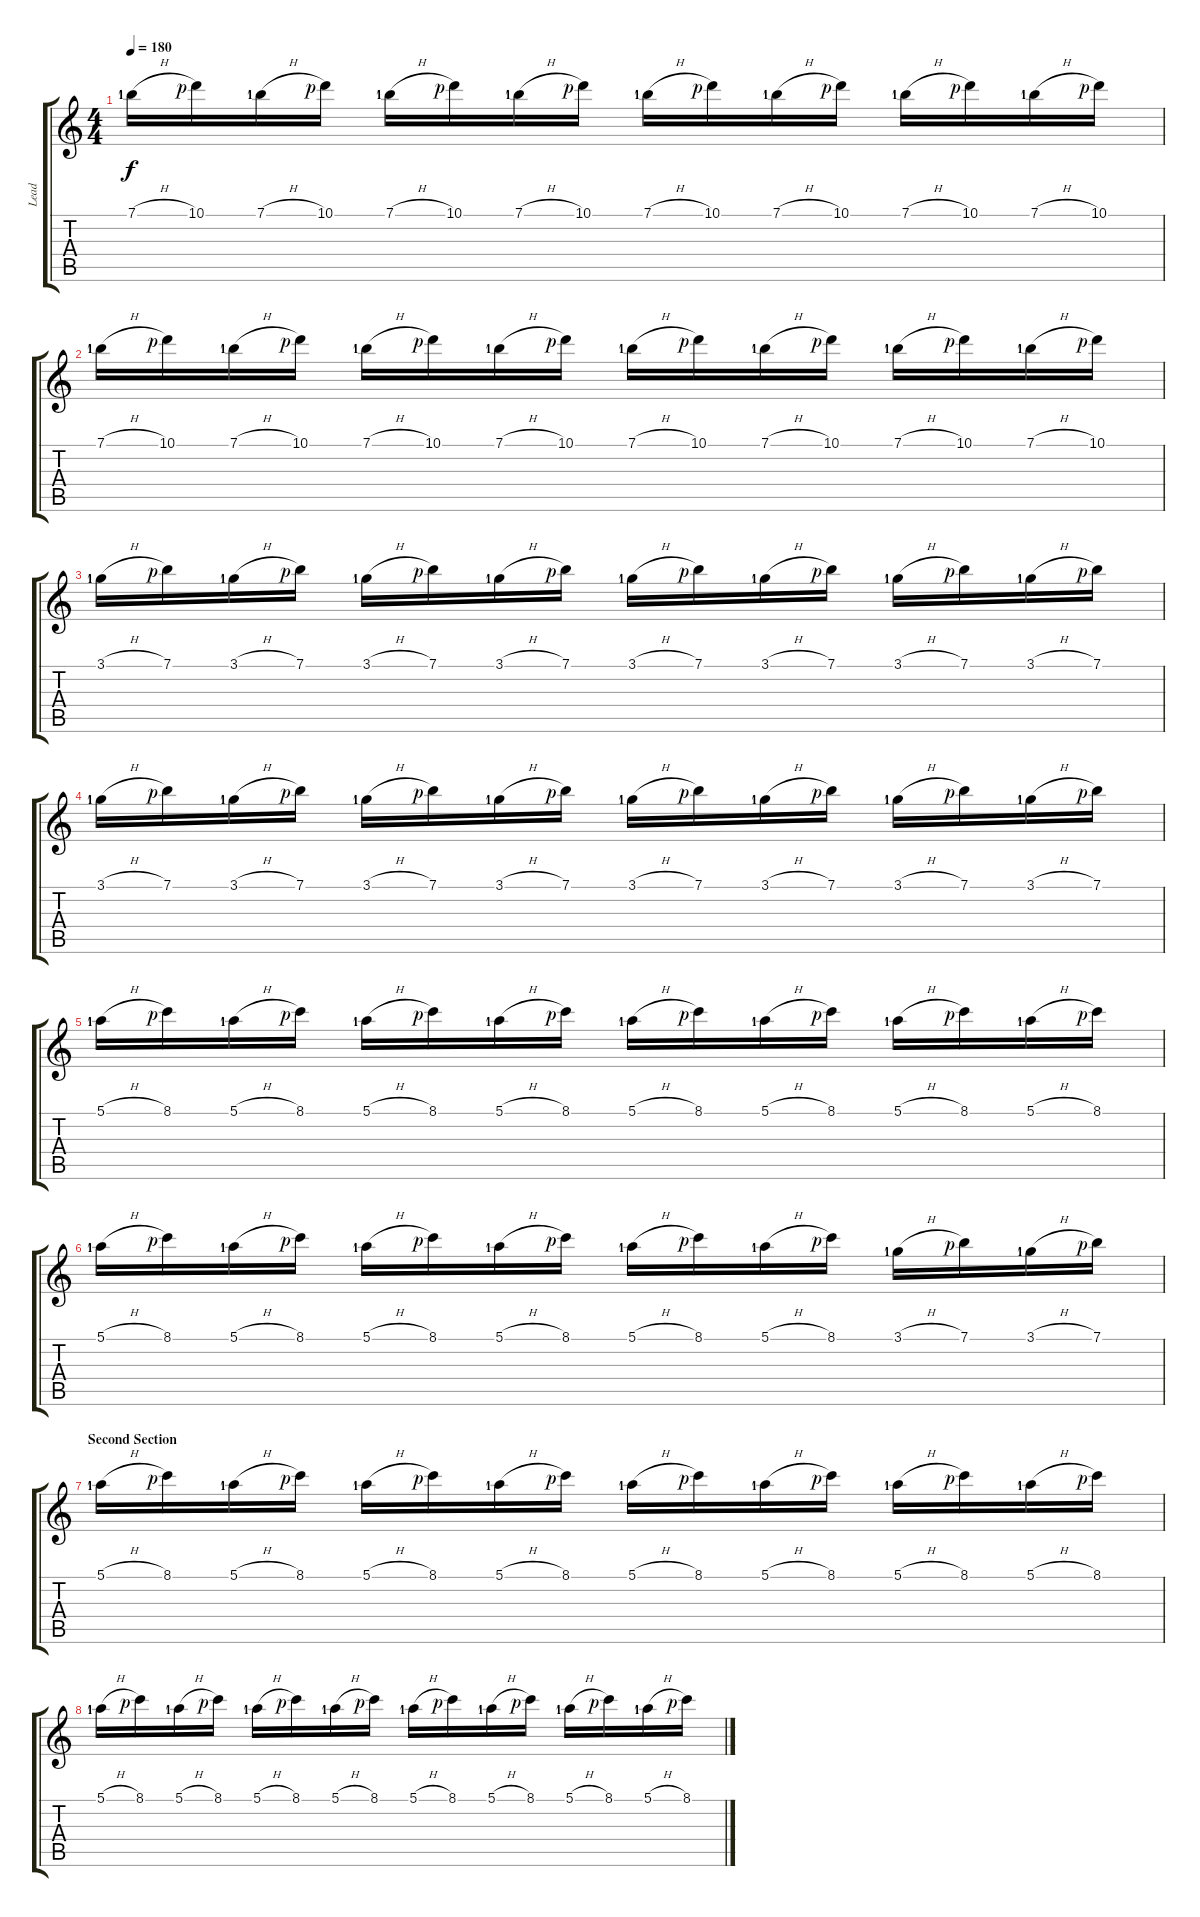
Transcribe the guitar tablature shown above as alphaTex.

\track ("Lead" "Lead") {instrument overdrivenguitar}
\staff {score tabs}
\tuning (E4 B3 G3 D3 A2 E2) {hide}
\ts (4 4)
\tempo 180
\clef g2
\ks c
7.1{h lf 2}.16{dy f} 10.1{rf 1}.16 7.1{h lf 2}.16 10.1{rf 1}.16 7.1{h lf 2}.16 10.1{rf 1}.16 7.1{h lf 2}.16 10.1{rf 1}.16 7.1{h lf 2}.16 10.1{rf 1}.16 7.1{h lf 2}.16 10.1{rf 1}.16 7.1{h lf 2}.16 10.1{rf 1}.16 7.1{h lf 2}.16 10.1{rf 1}.16 |
7.1{h lf 2}.16 10.1{rf 1}.16 7.1{h lf 2}.16 10.1{rf 1}.16 7.1{h lf 2}.16 10.1{rf 1}.16 7.1{h lf 2}.16 10.1{rf 1}.16 7.1{h lf 2}.16 10.1{rf 1}.16 7.1{h lf 2}.16 10.1{rf 1}.16 7.1{h lf 2}.16 10.1{rf 1}.16 7.1{h lf 2}.16 10.1{rf 1}.16 |
3.1{h lf 2}.16 7.1{rf 1}.16 3.1{h lf 2}.16 7.1{rf 1}.16 3.1{h lf 2}.16 7.1{rf 1}.16 3.1{h lf 2}.16 7.1{rf 1}.16 3.1{h lf 2}.16 7.1{rf 1}.16 3.1{h lf 2}.16 7.1{rf 1}.16 3.1{h lf 2}.16 7.1{rf 1}.16 3.1{h lf 2}.16 7.1{rf 1}.16 |
3.1{h lf 2}.16 7.1{rf 1}.16 3.1{h lf 2}.16 7.1{rf 1}.16 3.1{h lf 2}.16 7.1{rf 1}.16 3.1{h lf 2}.16 7.1{rf 1}.16 3.1{h lf 2}.16 7.1{rf 1}.16 3.1{h lf 2}.16 7.1{rf 1}.16 3.1{h lf 2}.16 7.1{rf 1}.16 3.1{h lf 2}.16 7.1{rf 1}.16 |
5.1{h lf 2}.16 8.1{rf 1}.16 5.1{h lf 2}.16 8.1{rf 1}.16 5.1{h lf 2}.16 8.1{rf 1}.16 5.1{h lf 2}.16 8.1{rf 1}.16 5.1{h lf 2}.16 8.1{rf 1}.16 5.1{h lf 2}.16 8.1{rf 1}.16 5.1{h lf 2}.16 8.1{rf 1}.16 5.1{h lf 2}.16 8.1{rf 1}.16 |
5.1{h lf 2}.16 8.1{rf 1}.16 5.1{h lf 2}.16 8.1{rf 1}.16 5.1{h lf 2}.16 8.1{rf 1}.16 5.1{h lf 2}.16 8.1{rf 1}.16 5.1{h lf 2}.16 8.1{rf 1}.16 5.1{h lf 2}.16 8.1{rf 1}.16 3.1{h lf 2}.16 7.1{rf 1}.16 3.1{h lf 2}.16 7.1{rf 1}.16 |
\section ("" "Second Section")
5.1{h lf 2}.16 8.1{rf 1}.16 5.1{h lf 2}.16 8.1{rf 1}.16 5.1{h lf 2}.16 8.1{rf 1}.16 5.1{h lf 2}.16 8.1{rf 1}.16 5.1{h lf 2}.16 8.1{rf 1}.16 5.1{h lf 2}.16 8.1{rf 1}.16 5.1{h lf 2}.16 8.1{rf 1}.16 5.1{h lf 2}.16 8.1{rf 1}.16 |
5.1{h lf 2}.16 8.1{rf 1}.16 5.1{h lf 2}.16 8.1{rf 1}.16 5.1{h lf 2}.16 8.1{rf 1}.16 5.1{h lf 2}.16 8.1{rf 1}.16 5.1{h lf 2}.16 8.1{rf 1}.16 5.1{h lf 2}.16 8.1{rf 1}.16 5.1{h lf 2}.16 8.1{rf 1}.16 5.1{h lf 2}.16 8.1{rf 1}.16
